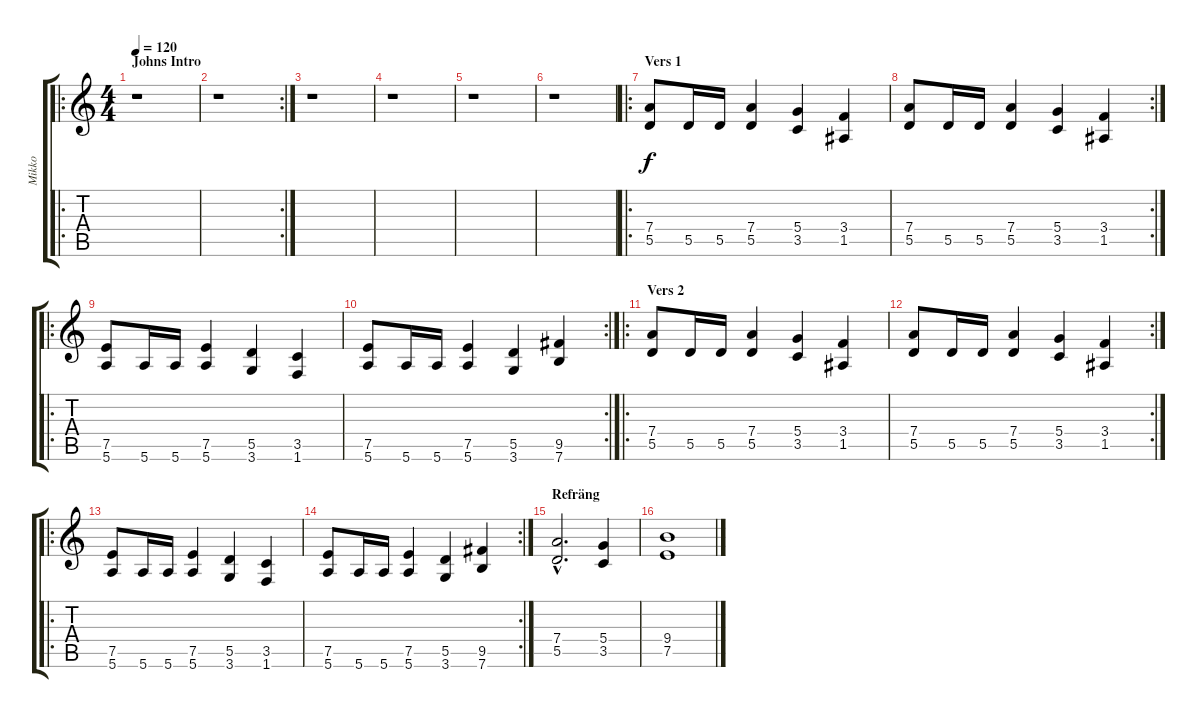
\track ("Mikko" "Mikko") {instrument distortionguitar}
\staff {score tabs}
\tuning (E4 B3 G3 D3 A2 E2) {hide}
\ro
\ts (4 4)
\section ("" "Johns Intro")
\tempo 120
\clef g2
\ks c
r.1{dy f instrument distortionguitar} |
\rc 2
r.1 |
r.1 |
r.1 |
r.1 |
r.1 |
\ro
\section ("" "Vers 1")
(7.4 5.5).8 5.5.16 5.5.16 (7.4 5.5).4 (5.4 3.5).4 (3.4 1.5).4 |
\rc 2
(7.4 5.5).8 5.5.16 5.5.16 (7.4 5.5).4 (5.4 3.5).4 (3.4 1.5).4 |
\ro
(7.5 5.6).8 5.6.16 5.6.16 (7.5 5.6).4 (5.5 3.6).4 (3.5 1.6).4 |
\rc 2
(7.5 5.6).8 5.6.16 5.6.16 (7.5 5.6).4 (5.5 3.6).4 (9.5 7.6).4 |
\ro
\section ("" "Vers 2")
(7.4 5.5).8 5.5.16 5.5.16 (7.4 5.5).4 (5.4 3.5).4 (3.4 1.5).4 |
\rc 2
(7.4 5.5).8 5.5.16 5.5.16 (7.4 5.5).4 (5.4 3.5).4 (3.4 1.5).4 |
\ro
(7.5 5.6).8 5.6.16 5.6.16 (7.5 5.6).4 (5.5 3.6).4 (3.5 1.6).4 |
\rc 2
(7.5 5.6).8 5.6.16 5.6.16 (7.5 5.6).4 (5.5 3.6).4 (9.5 7.6).4 |
\section ("" "Refräng")
(7.4{hac} 5.5{hac}).2{d} (5.4 3.5).4 |
(9.4 7.5).1
